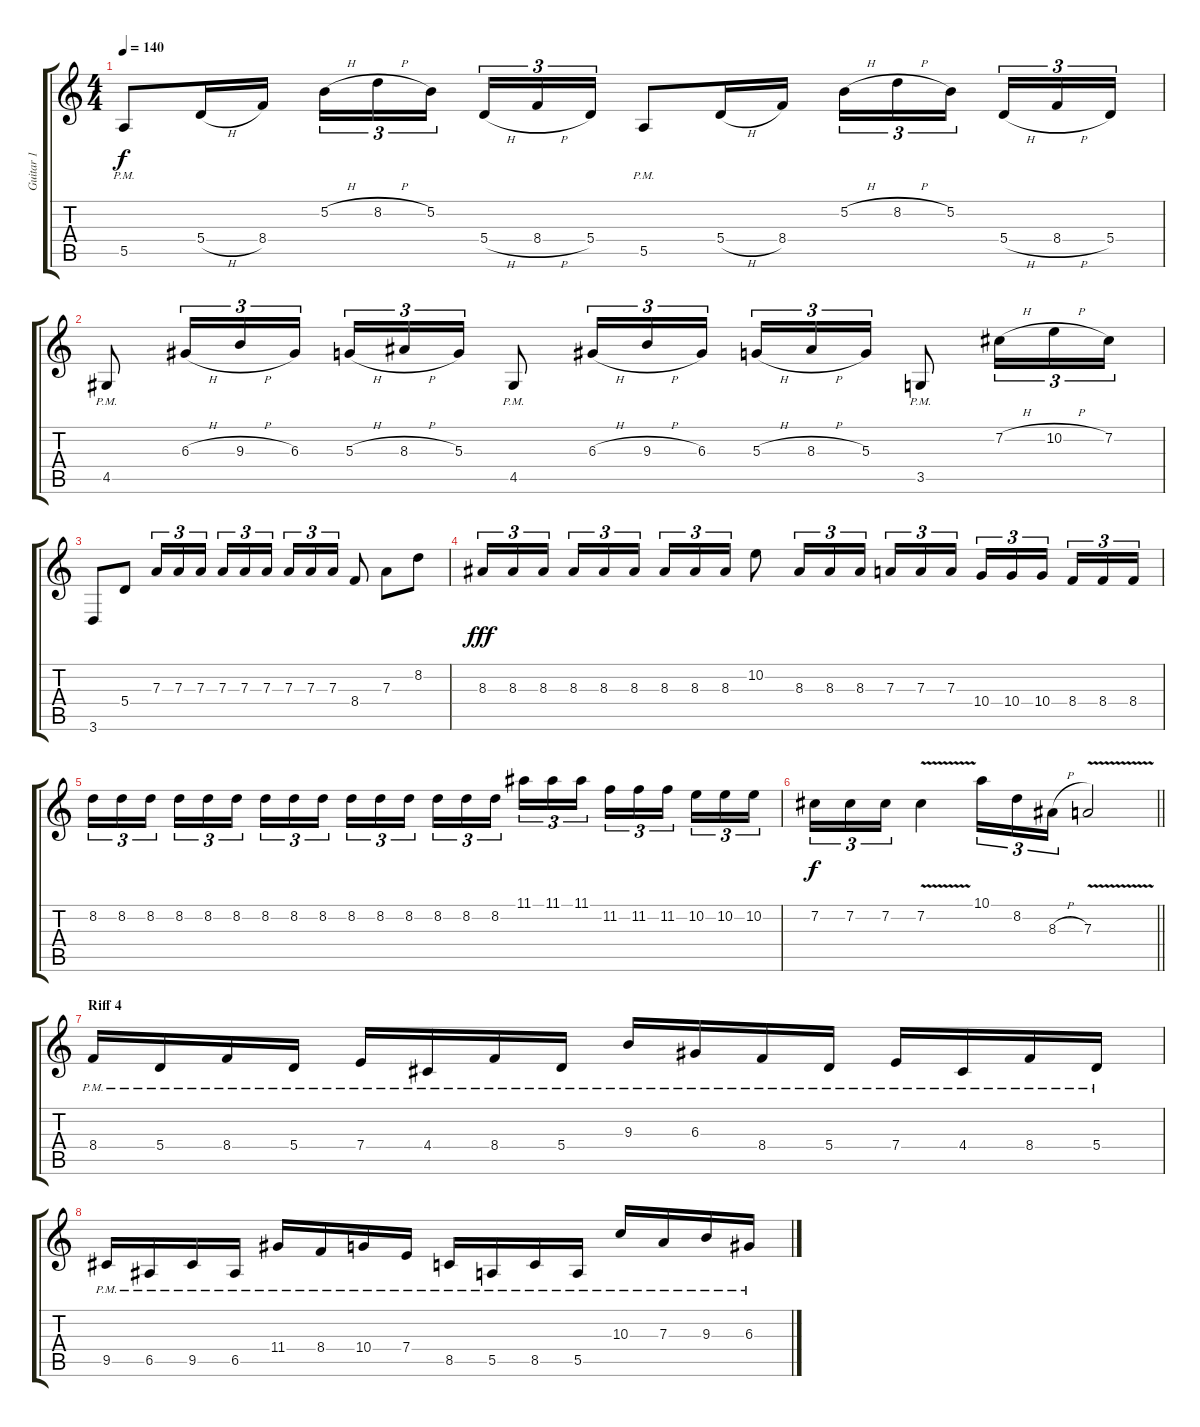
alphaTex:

\track ("Guitar 1" "Guitar 1") {instrument distortionguitar}
\staff {score tabs}
\tuning (B3 Gb3 D3 A2 E2 B1) {hide}
\ts (4 4)
\tempo 140
\clef g2
\ks c
5.5{pm}.8{dy f} 5.4{h}.16 8.4.16 5.2{h}.16{tu (3 2)} 8.2{h}.16{tu (3 2)} 5.2.16{tu (3 2) beam splitsecondary} 5.4{h}.16{tu (3 2)} 8.4{h}.16{tu (3 2)} 5.4.16{tu (3 2)} 5.5{pm}.8 5.4{h}.16 8.4.16 5.2{h}.16{tu (3 2)} 8.2{h}.16{tu (3 2)} 5.2.16{tu (3 2) beam splitsecondary} 5.4{h}.16{tu (3 2)} 8.4{h}.16{tu (3 2)} 5.4.16{tu (3 2)} |
4.5{pm}.8 6.3{h}.16{tu (3 2)} 9.3{h}.16{tu (3 2)} 6.3.16{tu (3 2)} 5.3{h}.16{tu (3 2)} 8.3{h}.16{tu (3 2)} 5.3.16{tu (3 2)} 4.5{pm}.8 6.3{h}.16{tu (3 2)} 9.3{h}.16{tu (3 2)} 6.3.16{tu (3 2) beam splitsecondary} 5.3{h}.16{tu (3 2)} 8.3{h}.16{tu (3 2)} 5.3.16{tu (3 2)} 3.5{pm}.8 7.2{h}.16{tu (3 2)} 10.2{h}.16{tu (3 2)} 7.2.16{tu (3 2)} |
3.6.8 5.4.8 7.3.16{tu (3 2)} 7.3.16{tu (3 2)} 7.3.16{tu (3 2) beam splitsecondary} 7.3.16{tu (3 2)} 7.3.16{tu (3 2)} 7.3.16{tu (3 2)} 7.3.16{tu (3 2)} 7.3.16{tu (3 2)} 7.3.16{tu (3 2)} 8.4.8 7.3.8 8.2.8 |
8.3.16{tu (3 2) dy fff} 8.3.16{tu (3 2)} 8.3.16{tu (3 2) beam splitsecondary} 8.3.16{tu (3 2)} 8.3.16{tu (3 2)} 8.3.16{tu (3 2)} 8.3.16{tu (3 2)} 8.3.16{tu (3 2)} 8.3.16{tu (3 2)} 10.2.8 8.3.16{tu (3 2)} 8.3.16{tu (3 2)} 8.3.16{tu (3 2) beam splitsecondary} 7.3.16{tu (3 2)} 7.3.16{tu (3 2)} 7.3.16{tu (3 2)} 10.4.16{tu (3 2)} 10.4.16{tu (3 2)} 10.4.16{tu (3 2) beam splitsecondary} 8.4.16{tu (3 2)} 8.4.16{tu (3 2)} 8.4.16{tu (3 2)} |
8.2.16{tu (3 2)} 8.2.16{tu (3 2)} 8.2.16{tu (3 2) beam splitsecondary} 8.2.16{tu (3 2)} 8.2.16{tu (3 2)} 8.2.16{tu (3 2)} 8.2.16{tu (3 2)} 8.2.16{tu (3 2)} 8.2.16{tu (3 2) beam splitsecondary} 8.2.16{tu (3 2)} 8.2.16{tu (3 2)} 8.2.16{tu (3 2)} 8.2.16{tu (3 2)} 8.2.16{tu (3 2)} 8.2.16{tu (3 2) beam splitsecondary} 11.1.16{tu (3 2)} 11.1.16{tu (3 2)} 11.1.16{tu (3 2)} 11.2.16{tu (3 2)} 11.2.16{tu (3 2)} 11.2.16{tu (3 2) beam splitsecondary} 10.2.16{tu (3 2)} 10.2.16{tu (3 2)} 10.2.16{tu (3 2)} |
\barLineRight lightlight
7.2.16{tu (3 2) dy f} 7.2.16{tu (3 2)} 7.2.16{tu (3 2)} 7.2{v}.4 10.1.16{tu (3 2)} 8.2.16{tu (3 2)} 8.3{h}.16{tu (3 2)} 7.3{v}.2 |
\section ("" "Riff 4")
8.4{pm}.16 5.4{pm}.16 8.4{pm}.16 5.4{pm}.16 7.4{pm}.16 4.4{pm}.16 8.4{pm}.16 5.4{pm}.16 9.3{pm}.16 6.3{pm}.16 8.4{pm}.16 5.4{pm}.16 7.4{pm}.16 4.4{pm}.16 8.4{pm}.16 5.4{pm}.16 |
9.5{pm}.16 6.5{pm}.16 9.5{pm}.16 6.5{pm}.16 11.4{pm}.16 8.4{pm}.16 10.4{pm}.16 7.4{pm}.16 8.5{pm}.16 5.5{pm}.16 8.5{pm}.16 5.5{pm}.16 10.3{pm}.16 7.3{pm}.16 9.3{pm}.16 6.3{pm}.16
